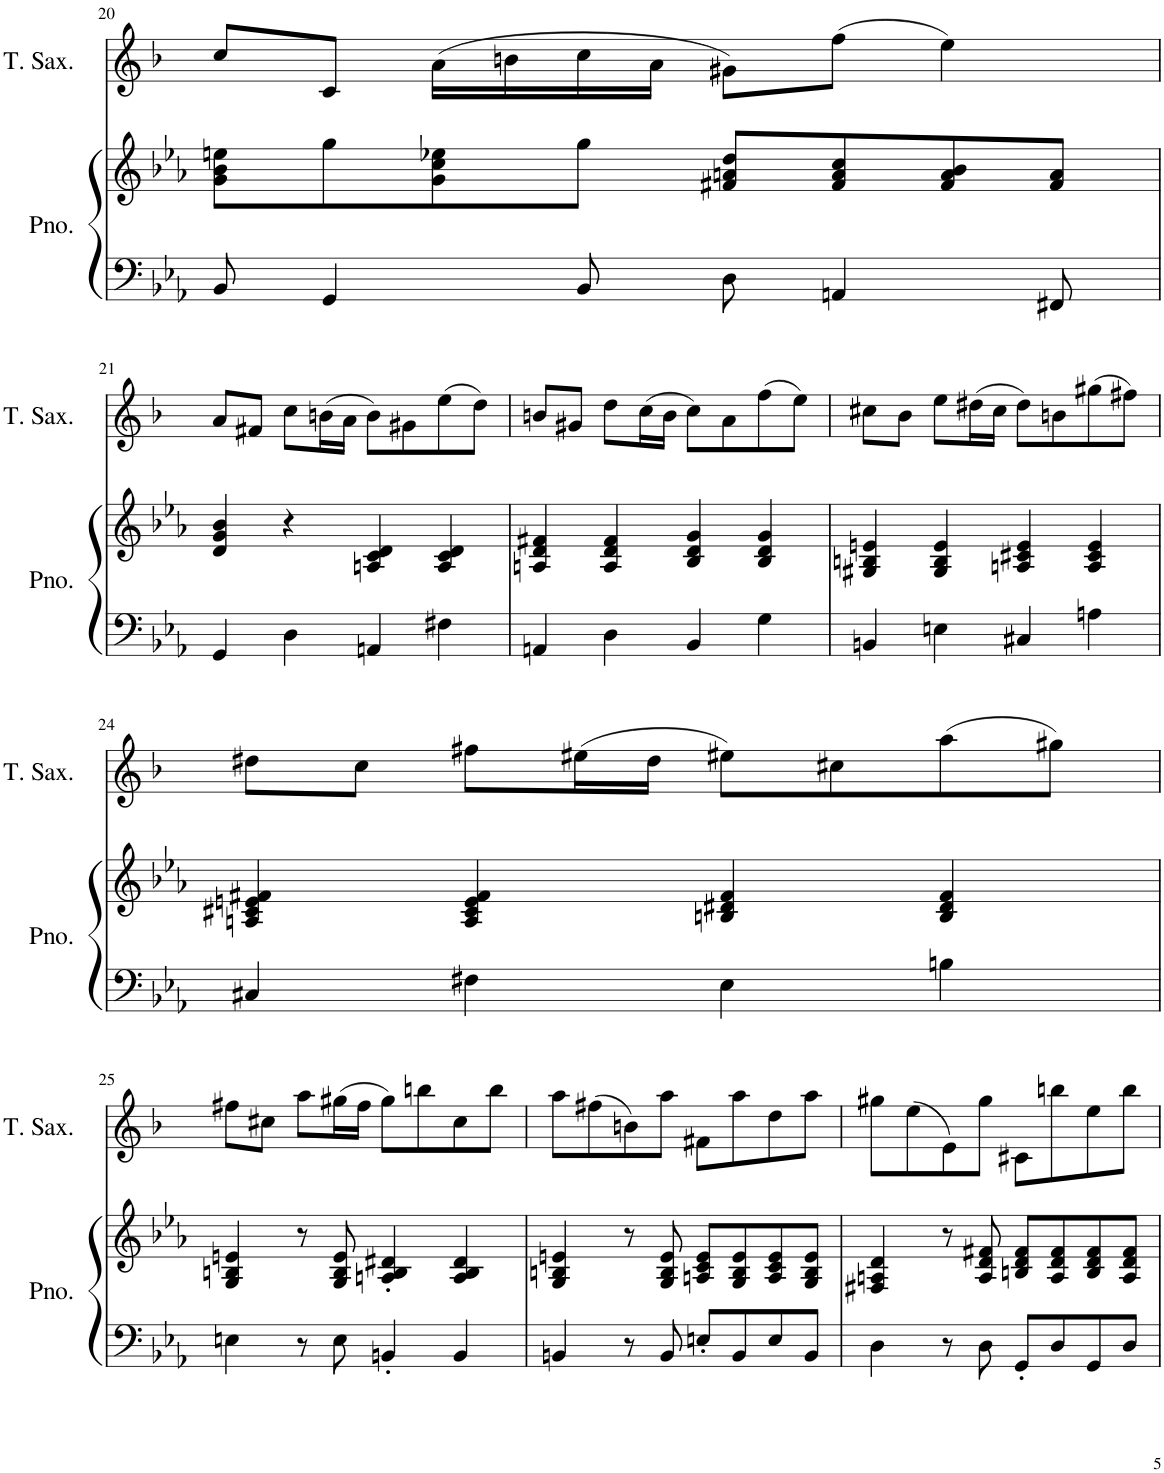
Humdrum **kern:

**kern	**kern	**kern
*part2	*part2	*part1
*staff3	*staff2	*staff1
*I"Piano	*	*I"Tenor Saxophone
*I'Pno.	*	*I'T. Sax.
!!LO:PB:g=z
*clefF4	*clefG2	*clefG2
*	*	*Trd8c14
*k[b-e-a-]	*k[b-e-a-]	*k[b-]
*M4/4	*M4/4	*M4/4
=20	=20	=20
8BB-/	8g\ 8b-\ 8een\L	8cc/L
4GG/	8gg\	8c/J
.	8g\ 8cc\ 8ee-X\	(16a\LL
.	.	16bn\
8BB-/	8gg\J	16cc\
.	.	16a\JJ
8D\	8f#X/ 8an/ 8dd/L	8g#X\L)
4AAn/	8f#/ 8a/ 8cc/	(8ff\J
.	8f#/ 8a/ 8b-/	4ee\)
8FF#X/	8f#/ 8a/J	.
!!LO:LB:g=z
=21	=21	=21
4GG/	4d/ 4g/ 4b-/	8a/L
.	.	8f#X/J
4D\	4r	8cc\L
.	.	(16bn\L
.	.	16a\JJ
4AAn/	4An/ 4c/ 4d/	8b\L)
.	.	8g#X\
4F#X\	4A/ 4c/ 4d/	(8ee\
.	.	8dd\J)
=22	=22	=22
4AAn/	4An/ 4d/ 4f#X/	8bn/L
.	.	8g#X/J
4D\	4A/ 4d/ 4f#/	8dd\L
.	.	(16cc\L
.	.	16b\JJ
4BB-/	4B-/ 4d/ 4g/	8cc\L)
.	.	8a\
4G\	4B-/ 4d/ 4g/	(8ff\
.	.	8ee\J)
=23	=23	=23
4BBn/	4G#X/ 4Bn/ 4en/	8cc#X\L
.	.	8b-\J
4En\	4G#/ 4B/ 4e/	8ee\L
.	.	(16dd#X\L
.	.	16cc#\JJ
4C#X/	4An/ 4c#X/ 4e/	8dd#\L)
.	.	8bn\
4An\	4A/ 4c#/ 4e/	(8gg#X\
.	.	8ff#X\J)
!!LO:LB:g=z
=24	=24	=24
4C#X/	4An/ 4c#X/ 4en/ 4f#X/	8dd#X\L
.	.	8cc\J
4F#X\	4A/ 4c#/ 4e/ 4f#/	8ff#X\L
.	.	(16ee#X\L
.	.	16dd#\JJ
4E-\	4Bn/ 4d#X/ 4f#/	8ee#X\L)
.	.	8cc#X\
4Bn\	4B/ 4d#/ 4f#/	(8aa\
.	.	8gg#X\J)
!!LO:LB:g=z
=25	=25	=25
4En\	4G/ 4Bn/ 4en/	8ff#X\L
.	.	8cc#X\J
8r	8r	8aa\L
8E\	8G/ 8B/ 8e/	(16gg#X\L
.	.	16ff#\JJ
4BBn'/	4An/' 4B/' 4d#X/'	8gg#\L)
.	.	8bbn\
4BB/	4A/ 4B/ 4d#/	8cc#\
.	.	8bb\J
=26	=26	=26
4BBn/	4G/ 4Bn/ 4en/	8aa\L
.	.	(8ff#X\
8r	8r	8bn\)
8BB/	8G/ 8B/ 8e/	8aa\J
8En'/L	8An/ 8c/ 8e/L	8f#X\L
8BB/	8G/ 8B/ 8e/	8aa\
8E/	8A/ 8c/ 8e/	8dd\
8BB/J	8G/ 8B/ 8e/J	8aa\J
=27	=27	=27
4D\	4F#X/ 4An/ 4d/	8gg#X\L
.	.	(8ee\
8r	8r	8e\)
8D\	8A/ 8d/ 8f#X/	8gg#\J
8GG'/L	8Bn/ 8d/ 8f#/L	8c#X\L
8D/	8A/ 8d/ 8f#/	8bbn\
8GG/	8B/ 8d/ 8f#/	8ee\
8D/J	8A/ 8d/ 8f#/J	8bb\J
=	=	=
*-	*-	*-
